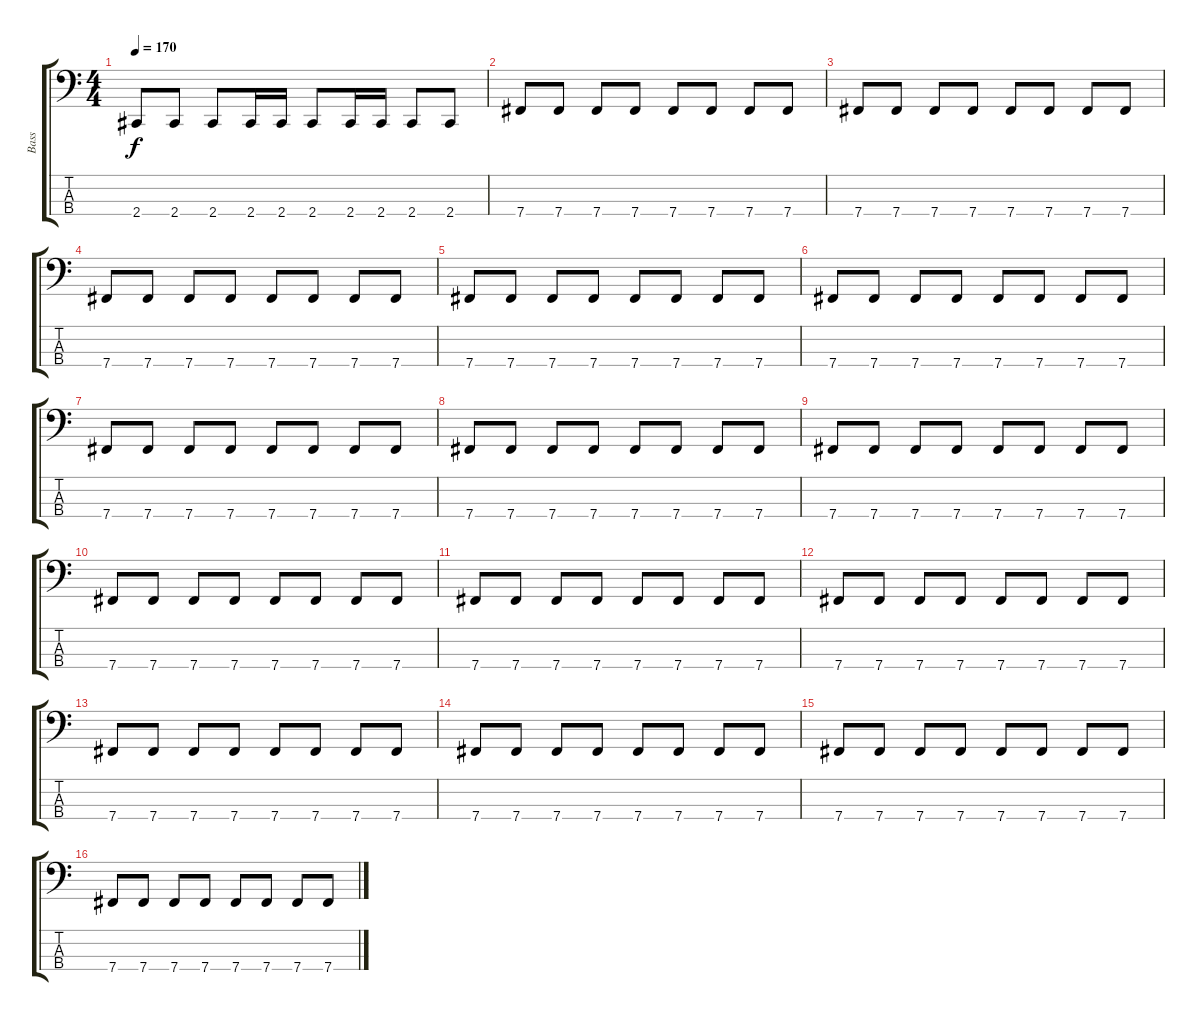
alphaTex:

\track ("Bass" "Bass") {instrument electricbasspick}
\staff {score tabs}
\tuning (E2 B1 Gb1 B0) {hide}
\ts (4 4)
\tempo 170
\clef f4
\ks c
2.4{t}.8{dy f} 2.4.8 2.4.8 2.4.16 2.4.16 2.4.8 2.4.16 2.4.16 2.4.8 2.4.8 |
7.4.8 7.4.8 7.4.8 7.4.8 7.4.8 7.4.8 7.4.8 7.4.8 |
7.4.8 7.4.8 7.4.8 7.4.8 7.4.8 7.4.8 7.4.8 7.4.8 |
7.4.8 7.4.8 7.4.8 7.4.8 7.4.8 7.4.8 7.4.8 7.4.8 |
7.4.8 7.4.8 7.4.8 7.4.8 7.4.8 7.4.8 7.4.8 7.4.8 |
7.4.8 7.4.8 7.4.8 7.4.8 7.4.8 7.4.8 7.4.8 7.4.8 |
7.4.8 7.4.8 7.4.8 7.4.8 7.4.8 7.4.8 7.4.8 7.4.8 |
7.4.8 7.4.8 7.4.8 7.4.8 7.4.8 7.4.8 7.4.8 7.4.8 |
7.4.8 7.4.8 7.4.8 7.4.8 7.4.8 7.4.8 7.4.8 7.4.8 |
7.4.8 7.4.8 7.4.8 7.4.8 7.4.8 7.4.8 7.4.8 7.4.8 |
7.4.8 7.4.8 7.4.8 7.4.8 7.4.8 7.4.8 7.4.8 7.4.8 |
7.4.8 7.4.8 7.4.8 7.4.8 7.4.8 7.4.8 7.4.8 7.4.8 |
7.4.8 7.4.8 7.4.8 7.4.8 7.4.8 7.4.8 7.4.8 7.4.8 |
7.4.8 7.4.8 7.4.8 7.4.8 7.4.8 7.4.8 7.4.8 7.4.8 |
7.4.8 7.4.8 7.4.8 7.4.8 7.4.8 7.4.8 7.4.8 7.4.8 |
7.4.8 7.4.8 7.4.8 7.4.8 7.4.8 7.4.8 7.4.8 7.4.8
